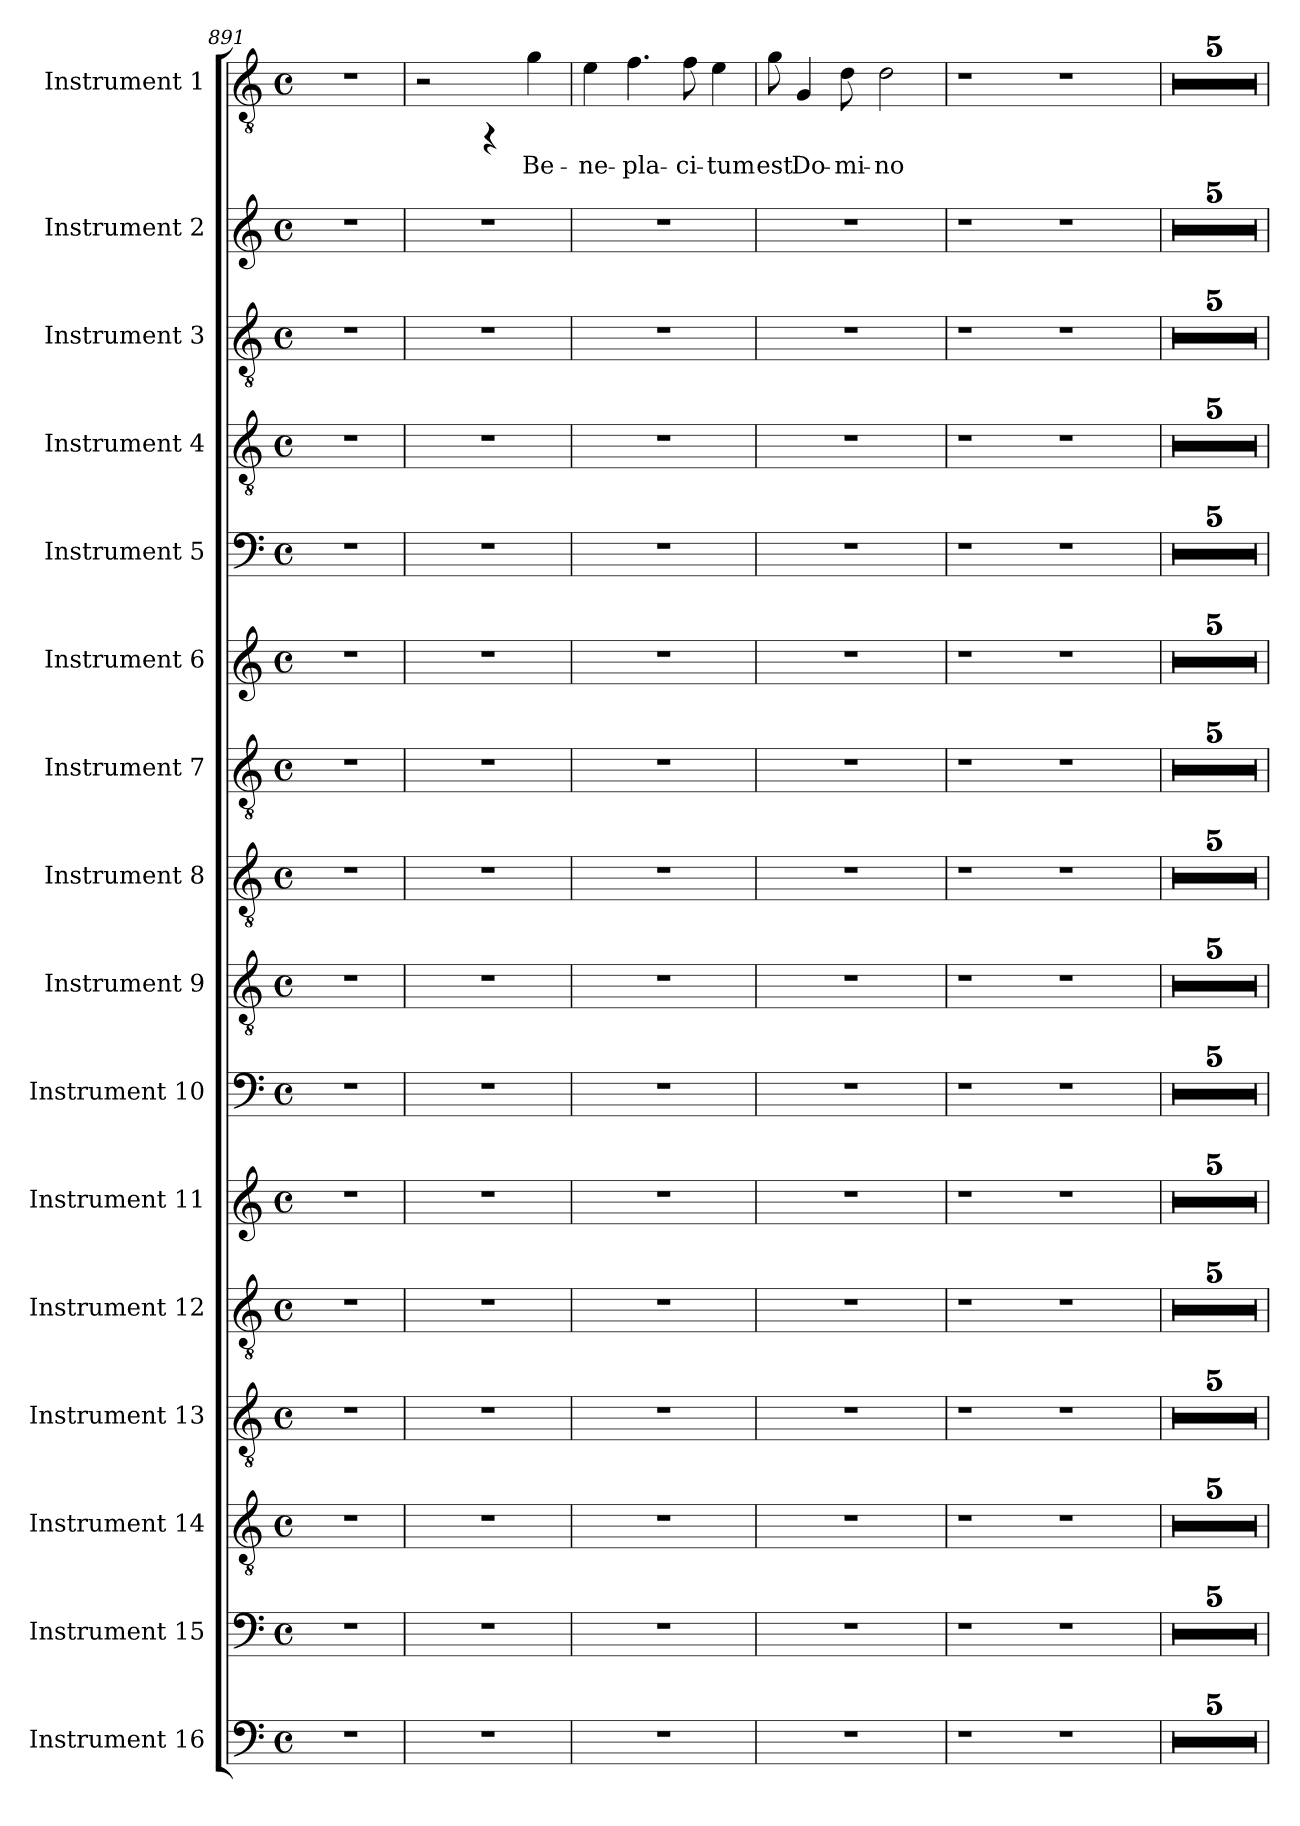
**kern	**kern	**kern	**kern	**kern	**kern	**kern	**kern	**kern	**kern	**kern	**kern	**kern	**kern	**kern	**kern	**text
*part16	*part15	*part14	*part13	*part12	*part11	*part10	*part9	*part8	*part7	*part6	*part5	*part4	*part3	*part2	*part1	*part1
*staff16	*staff15	*staff14	*staff13	*staff12	*staff11	*staff10	*staff9	*staff8	*staff7	*staff6	*staff5	*staff4	*staff3	*staff2	*staff1	*staff1
*I"Instrument 16	*I"Instrument 15	*I"Instrument 14	*I"Instrument 13	*I"Instrument 12	*I"Instrument 11	*I"Instrument 10	*I"Instrument 9	*I"Instrument 8	*I"Instrument 7	*I"Instrument 6	*I"Instrument 5	*I"Instrument 4	*I"Instrument 3	*I"Instrument 2	*I"Instrument 1	*
*clefF4	*clefF4	*clefGv2	*clefGv2	*clefGv2	*clefG2	*clefF4	*clefGv2	*clefGv2	*clefGv2	*clefG2	*clefF4	*clefGv2	*clefGv2	*clefG2	*clefGv2	*
*k[]	*k[]	*k[]	*k[]	*k[]	*k[]	*k[]	*k[]	*k[]	*k[]	*k[]	*k[]	*k[]	*k[]	*k[]	*k[]	*
*C:	*C:	*C:	*C:	*C:	*C:	*C:	*C:	*C:	*C:	*C:	*C:	*C:	*C:	*C:	*C:	*
*M4/4	*M4/4	*M4/4	*M4/4	*M4/4	*M4/4	*M4/4	*M4/4	*M4/4	*M4/4	*M4/4	*M4/4	*M4/4	*M4/4	*M4/4	*M4/4	*
*met(c)	*met(c)	*met(c)	*met(c)	*met(c)	*met(c)	*met(c)	*met(c)	*met(c)	*met(c)	*met(c)	*met(c)	*met(c)	*met(c)	*met(c)	*met(c)	*
=891	=891	=891	=891	=891	=891	=891	=891	=891	=891	=891	=891	=891	=891	=891	=891	=891
1r	1r	1r	1r	1r	1r	1r	1r	1r	1r	1r	1r	1r	1r	1r	1r	.
=892	=892	=892	=892	=892	=892	=892	=892	=892	=892	=892	=892	=892	=892	=892	=892	=892
1r	1r	1r	1r	1r	1r	1r	1r	1r	1r	1r	1r	1r	1r	1r	2r	.
.	.	.	.	.	.	.	.	.	.	.	.	.	.	.	4rFF	.
!	!	!	!	!	!	!	!	!	!	!	!	!	!	!	!	!LO:LY:b:cj
.	.	.	.	.	.	.	.	.	.	.	.	.	.	.	4g\	Be-
!!LO:LB:g=z
=893	=893	=893	=893	=893	=893	=893	=893	=893	=893	=893	=893	=893	=893	=893	=893	=893
!	!	!	!	!	!	!	!	!	!	!	!	!	!	!	!	!LO:LY:b:cj
1r	1r	1r	1r	1r	1r	1r	1r	1r	1r	1r	1r	1r	1r	1r	4e\	-ne-
!	!	!	!	!	!	!	!	!	!	!	!	!	!	!	!	!LO:LY:b:cj
.	.	.	.	.	.	.	.	.	.	.	.	.	.	.	4.f\	-pla-
!	!	!	!	!	!	!	!	!	!	!	!	!	!	!	!	!LO:LY:b:cj
.	.	.	.	.	.	.	.	.	.	.	.	.	.	.	8f\	-ci-
!	!	!	!	!	!	!	!	!	!	!	!	!	!	!	!	!LO:LY:b:cj
.	.	.	.	.	.	.	.	.	.	.	.	.	.	.	4e\	-tum
=894	=894	=894	=894	=894	=894	=894	=894	=894	=894	=894	=894	=894	=894	=894	=894	=894
!	!	!	!	!	!	!	!	!	!	!	!	!	!	!	!	!LO:LY:b:cj
1r	1r	1r	1r	1r	1r	1r	1r	1r	1r	1r	1r	1r	1r	1r	8g\	est
!	!	!	!	!	!	!	!	!	!	!	!	!	!	!	!	!LO:LY:b:cj
.	.	.	.	.	.	.	.	.	.	.	.	.	.	.	4G/	Do-
!	!	!	!	!	!	!	!	!	!	!	!	!	!	!	!	!LO:LY:b:cj
.	.	.	.	.	.	.	.	.	.	.	.	.	.	.	8d\	-mi-
!	!	!	!	!	!	!	!	!	!	!	!	!	!	!	!	!LO:LY:b:cj
.	.	.	.	.	.	.	.	.	.	.	.	.	.	.	2d\	-no
=895	=895	=895	=895	=895	=895	=895	=895	=895	=895	=895	=895	=895	=895	=895	=895	=895
1r	1r	1r	1r	1r	1r	1r	1r	1r	1r	1r	1r	1r	1r	1r	1r	.
1r	1r	1r	1r	1r	1r	1r	1r	1r	1r	1r	1r	1r	1r	1r	1r	.
=896	=896	=896	=896	=896	=896	=896	=896	=896	=896	=896	=896	=896	=896	=896	=896	=896
1r	1r	1r	1r	1r	1r	1r	1r	1r	1r	1r	1r	1r	1r	1r	1r	.
=897	=897	=897	=897	=897	=897	=897	=897	=897	=897	=897	=897	=897	=897	=897	=897	=897
1r	1r	1r	1r	1r	1r	1r	1r	1r	1r	1r	1r	1r	1r	1r	1r	.
=898	=898	=898	=898	=898	=898	=898	=898	=898	=898	=898	=898	=898	=898	=898	=898	=898
1r	1r	1r	1r	1r	1r	1r	1r	1r	1r	1r	1r	1r	1r	1r	1r	.
=899	=899	=899	=899	=899	=899	=899	=899	=899	=899	=899	=899	=899	=899	=899	=899	=899
1r	1r	1r	1r	1r	1r	1r	1r	1r	1r	1r	1r	1r	1r	1r	1r	.
=900	=900	=900	=900	=900	=900	=900	=900	=900	=900	=900	=900	=900	=900	=900	=900	=900
1r	1r	1r	1r	1r	1r	1r	1r	1r	1r	1r	1r	1r	1r	1r	1r	.
=	=	=	=	=	=	=	=	=	=	=	=	=	=	=	=	=
*-	*-	*-	*-	*-	*-	*-	*-	*-	*-	*-	*-	*-	*-	*-	*-	*-
